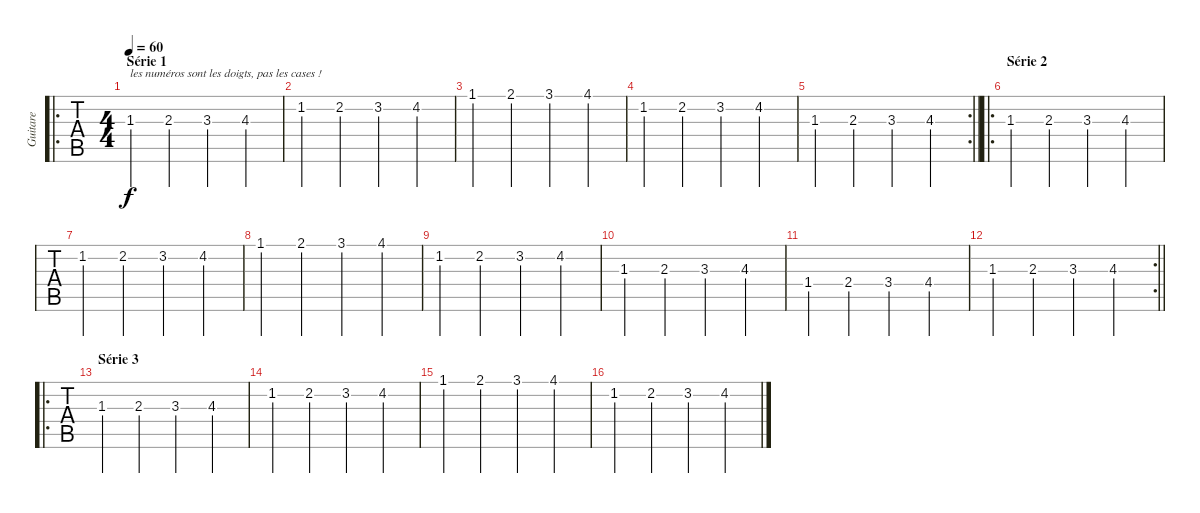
\track ("Guitare" "Guitare") {instrument acousticguitarsteel}
\staff {tabs}
\tuning (E4 B3 G3 D3 A2 E2) {hide}
\ro
\ts (4 4)
\section ("" "Série 1")
\tempo 60
\clef g2
\ks c
1.3.4{txt "les numéros sont les doigts, pas les cases !" dy f instrument acousticguitarsteel} 2.3.4 3.3.4 4.3.4 |
1.2.4 2.2.4 3.2.4 4.2.4 |
1.1.4 2.1.4 3.1.4 4.1.4 |
1.2.4 2.2.4 3.2.4 4.2.4 |
\rc 2
\barLineRight lightlight
1.3.4 2.3.4 3.3.4 4.3.4 |
\ro
\section ("" "Série 2")
1.3.4 2.3.4 3.3.4 4.3.4 |
1.2.4 2.2.4 3.2.4 4.2.4 |
1.1.4 2.1.4 3.1.4 4.1.4 |
1.2.4 2.2.4 3.2.4 4.2.4 |
1.3.4 2.3.4 3.3.4 4.3.4 |
1.4.4 2.4.4 3.4.4 4.4.4 |
\rc 2
\barLineRight lightlight
1.3.4 2.3.4 3.3.4 4.3.4 |
\ro
\section ("" "Série 3")
1.3.4 2.3.4 3.3.4 4.3.4 |
1.2.4 2.2.4 3.2.4 4.2.4 |
1.1.4 2.1.4 3.1.4 4.1.4 |
1.2.4 2.2.4 3.2.4 4.2.4
